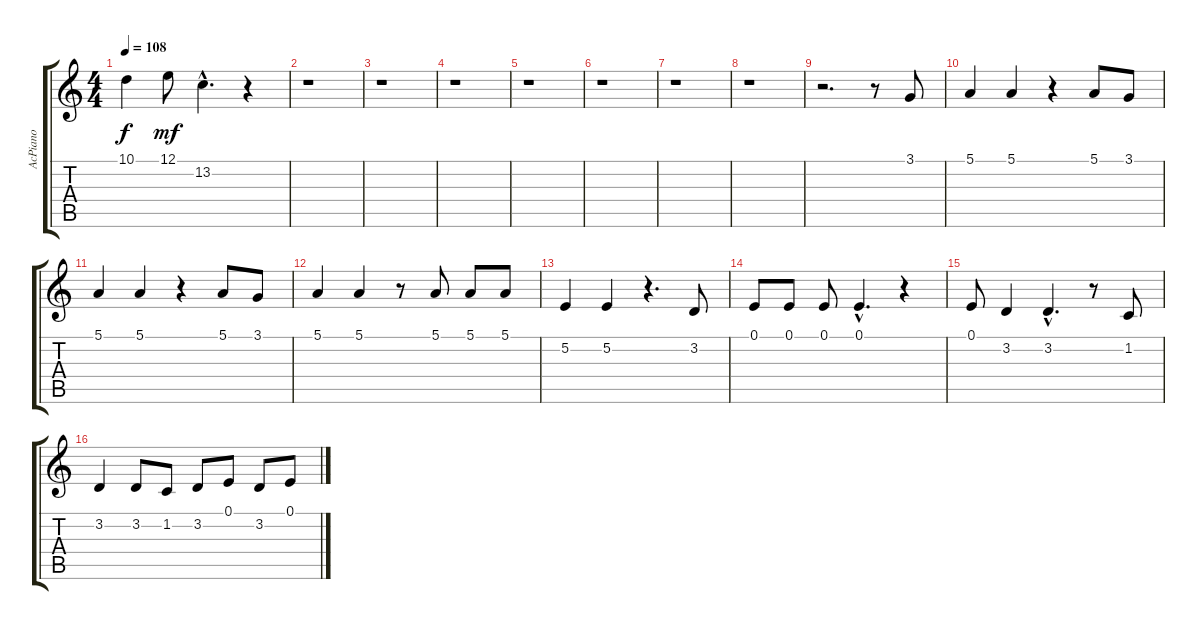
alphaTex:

\track ("AcPiano" "AcPiano") {instrument synthstrings2}
\staff {score tabs}
\tuning (E4 B3 G3 D3 A2 E2) {hide}
\ts (4 4)
\tempo 108
\clef g2
\ks c
10.1{t}.4{dy f} 12.1.8{dy mf} 13.2{hac}.4{d} r.4 |
r.1 |
r.1 |
r.1 |
r.1 |
r.1 |
r.1 |
r.1 |
r.2{d} r.8 3.1.8 |
5.1.4 5.1.4 r.4 5.1.8 3.1.8 |
5.1.4 5.1.4 r.4 5.1.8 3.1.8 |
5.1.4 5.1.4 r.8 5.1.8 5.1.8 5.1.8 |
5.2.4 5.2.4 r.4{d} 3.2.8 |
0.1.8 0.1.8 0.1.8 0.1{hac}.4{d} r.4 |
0.1.8 3.2.4 3.2{hac}.4{d} r.8 1.2.8 |
3.2.4 3.2.8 1.2.8 3.2.8 0.1.8 3.2.8 0.1.8
